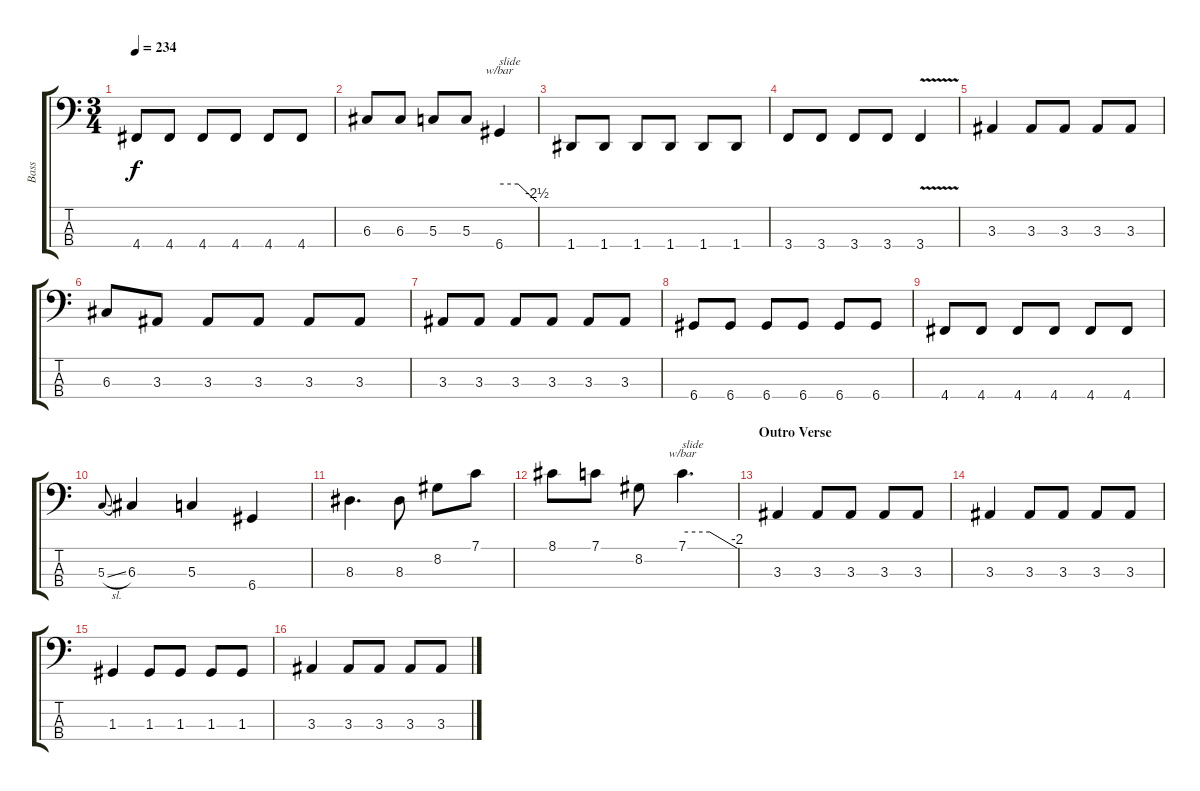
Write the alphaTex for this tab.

\track ("Bass" "Bass") {instrument electricbasspick}
\staff {score tabs}
\tuning (F2 C2 G1 D1) {hide}
\ts (3 4)
\tempo 234
\clef f4
\ks c
4.4.8{dy f} 4.4.8 4.4.8 4.4.8 4.4.8 4.4.8 |
6.3.8 6.3.8 5.3.8 5.3.8 6.4.4{tbe (custom default 0 0 30 0 60 -10) txt "slide"} |
1.4.8 1.4.8 1.4.8 1.4.8 1.4.8 1.4.8 |
3.4.8 3.4.8 3.4.8 3.4.8 3.4{v}.4 |
3.3.4 3.3.8 3.3.8 3.3.8 3.3.8 |
6.3.8 3.3.8 3.3.8 3.3.8 3.3.8 3.3.8 |
3.3.8 3.3.8 3.3.8 3.3.8 3.3.8 3.3.8 |
6.4.8 6.4.8 6.4.8 6.4.8 6.4.8 6.4.8 |
4.4.8 4.4.8 4.4.8 4.4.8 4.4.8 4.4.8 |
5.3{sl}.8{gr onbeat} 6.3.4 5.3.4 6.4.4 |
8.3.4{d} 8.3.8 8.2.8 7.1.8 |
8.1.8 7.1.8 8.2.8 7.1.4{d tbe (custom default 0 0 30 0 60 -8) txt "slide"} |
\section ("" "Outro Verse")
3.3.4 3.3.8 3.3.8 3.3.8 3.3.8 |
3.3.4 3.3.8 3.3.8 3.3.8 3.3.8 |
1.3.4 1.3.8 1.3.8 1.3.8 1.3.8 |
3.3.4 3.3.8 3.3.8 3.3.8 3.3.8
